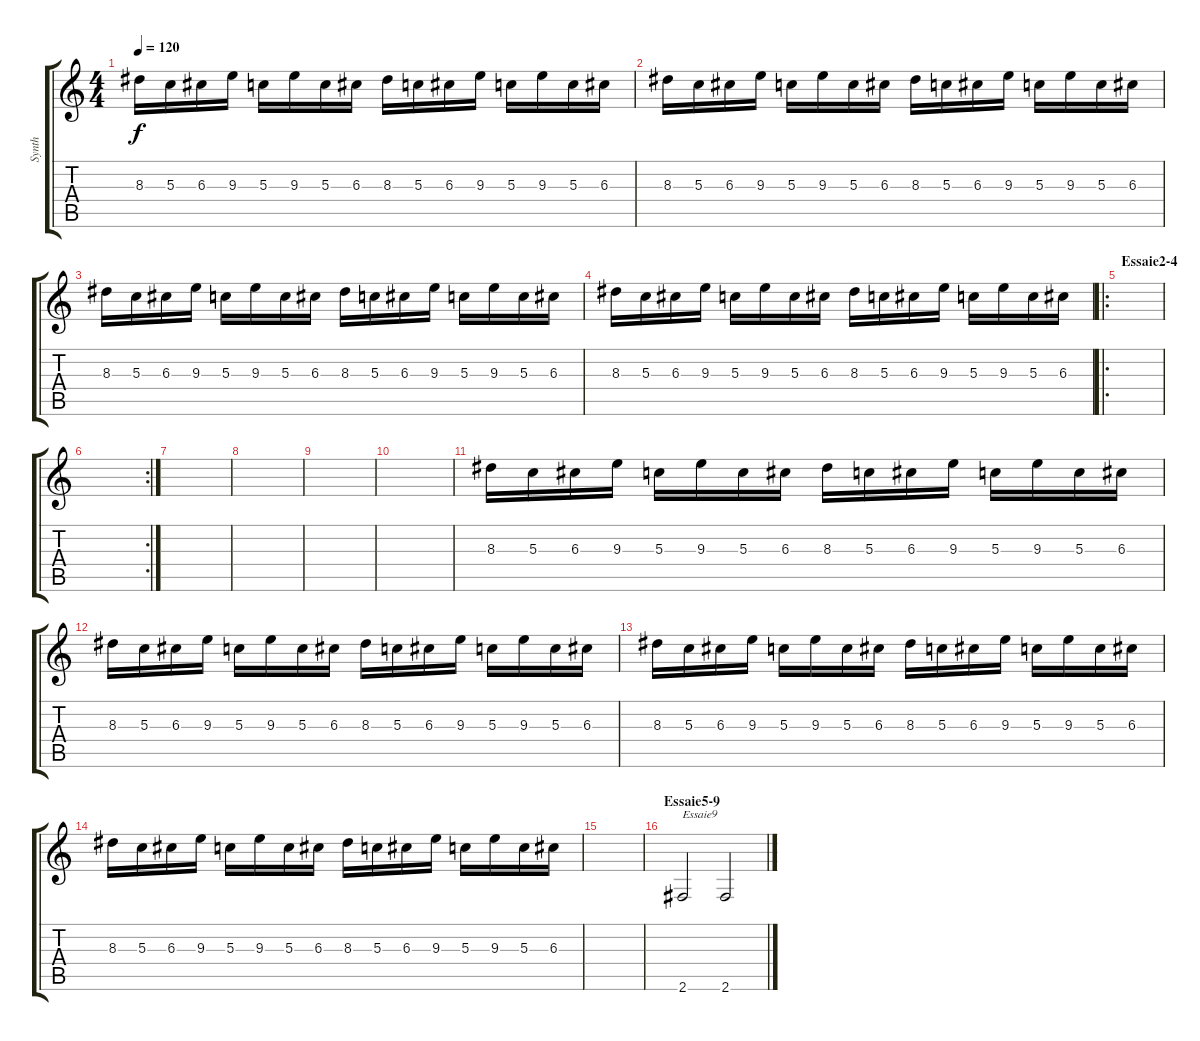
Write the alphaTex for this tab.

\track ("Synth" "Synth") {instrument synthbass1}
\staff {score tabs}
\tuning (E4 B3 G3 D3 A2 E2) {hide}
\ts (4 4)
\tempo 120
\clef g2
\ks c
8.3.16{dy f} 5.3.16 6.3.16 9.3.16 5.3.16 9.3.16 5.3.16 6.3.16 8.3.16 5.3.16 6.3.16 9.3.16 5.3.16 9.3.16 5.3.16 6.3.16 |
8.3.16 5.3.16 6.3.16 9.3.16 5.3.16 9.3.16 5.3.16 6.3.16 8.3.16 5.3.16 6.3.16 9.3.16 5.3.16 9.3.16 5.3.16 6.3.16 |
8.3.16 5.3.16 6.3.16 9.3.16 5.3.16 9.3.16 5.3.16 6.3.16 8.3.16 5.3.16 6.3.16 9.3.16 5.3.16 9.3.16 5.3.16 6.3.16 |
8.3.16 5.3.16 6.3.16 9.3.16 5.3.16 9.3.16 5.3.16 6.3.16 8.3.16 5.3.16 6.3.16 9.3.16 5.3.16 9.3.16 5.3.16 6.3.16 |
\ro
\section ("" "Essaie2-4")
|
\rc 2
|
|
|
|
|
8.3.16{instrument synthbass1} 5.3.16 6.3.16 9.3.16 5.3.16 9.3.16 5.3.16 6.3.16 8.3.16 5.3.16 6.3.16 9.3.16 5.3.16 9.3.16 5.3.16 6.3.16 |
8.3.16 5.3.16 6.3.16 9.3.16 5.3.16 9.3.16 5.3.16 6.3.16 8.3.16 5.3.16 6.3.16 9.3.16 5.3.16 9.3.16 5.3.16 6.3.16 |
8.3.16 5.3.16 6.3.16 9.3.16 5.3.16 9.3.16 5.3.16 6.3.16 8.3.16 5.3.16 6.3.16 9.3.16 5.3.16 9.3.16 5.3.16 6.3.16 |
8.3.16 5.3.16 6.3.16 9.3.16 5.3.16 9.3.16 5.3.16 6.3.16 8.3.16 5.3.16 6.3.16 9.3.16 5.3.16 9.3.16 5.3.16 6.3.16 |
|
\section ("" "Essaie5-9")
2.6.2{txt "Essaie9" volume 16 instrument contrabass} 2.6.2
